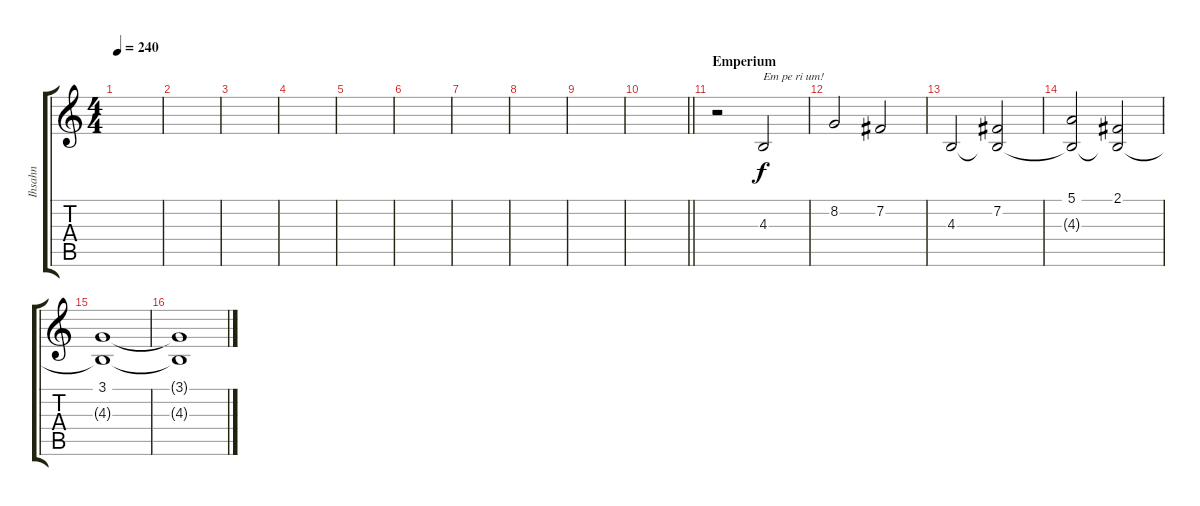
\track ("Ihsahn" "Ihsahn") {instrument churchorgan}
\staff {score tabs}
\tuning (E4 B3 G3 D3 A2 E2) {hide}
\ts (4 4)
\tempo 240
\clef g2
\ks c
|
|
|
|
|
|
|
|
|
\barLineRight lightlight
|
\section ("" "Emperium")
r.2 4.3.2{txt "Em pe ri um!"} |
8.2.2 7.2.2 |
4.3.2 (7.2 4.3{t}).2 |
(5.1 4.3{t}).2 (2.1 4.3{t}).2 |
(3.1 4.3{t}).1 |
(3.1{t} 4.3{t}).1{dy f}
